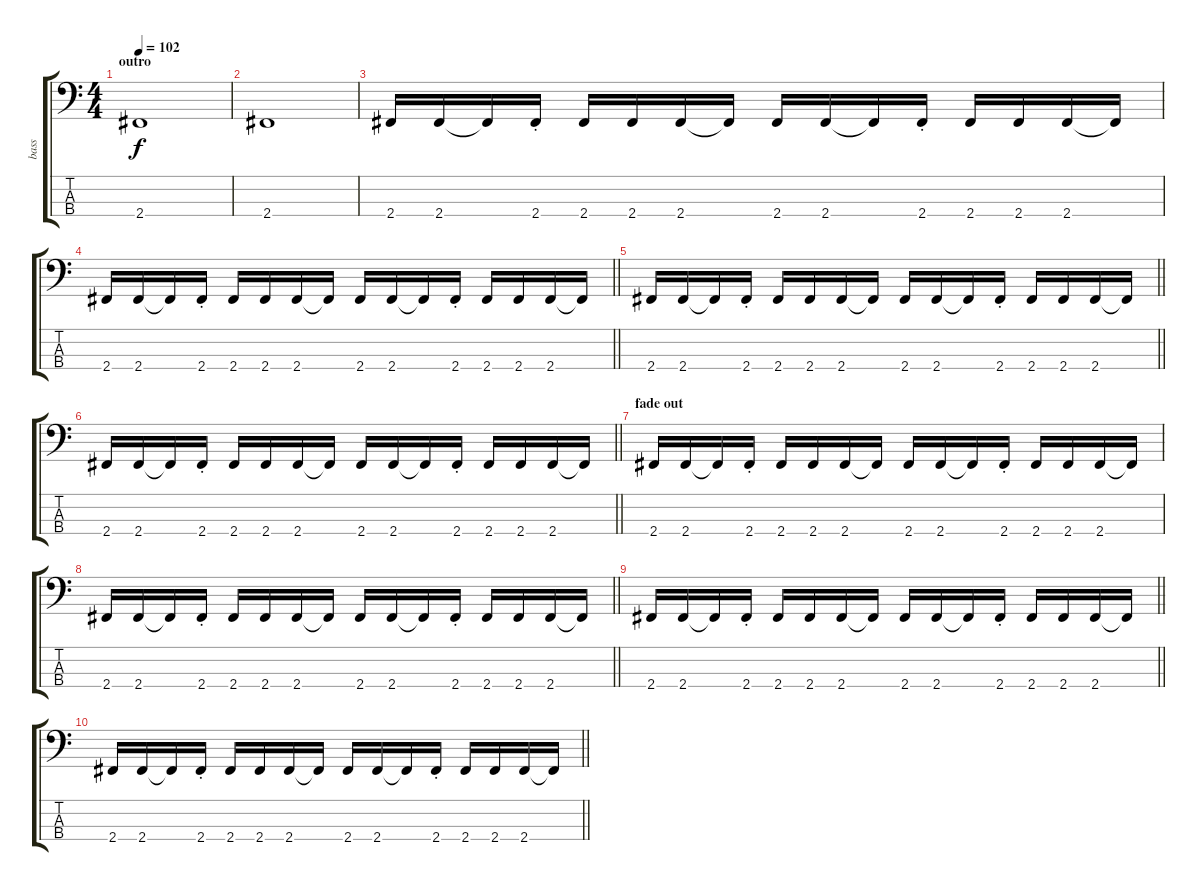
\track ("bass" "bass") {instrument electricbassfinger}
\staff {score tabs}
\tuning (G2 D2 A1 E1) {hide}
\ts (4 4)
\section ("" "outro")
\tempo 102
\clef f4
\ks c
2.4.1{dy f} |
2.4.1 |
2.4.16 2.4.16 2.4{t}.16 2.4{st}.16 2.4.16 2.4.16 2.4.16 2.4{t}.16 2.4.16 2.4.16 2.4{t}.16 2.4{st}.16 2.4.16 2.4.16 2.4.16 2.4{t}.16 |
\barLineRight lightlight
2.4.16 2.4.16 2.4{t}.16 2.4{st}.16 2.4.16 2.4.16 2.4.16 2.4{t}.16 2.4.16 2.4.16 2.4{t}.16 2.4{st}.16 2.4.16 2.4.16 2.4.16 2.4{t}.16 |
\barLineRight lightlight
2.4.16 2.4.16 2.4{t}.16 2.4{st}.16 2.4.16 2.4.16 2.4.16 2.4{t}.16 2.4.16 2.4.16 2.4{t}.16 2.4{st}.16 2.4.16 2.4.16 2.4.16 2.4{t}.16 |
\barLineRight lightlight
2.4.16 2.4.16 2.4{t}.16 2.4{st}.16 2.4.16 2.4.16 2.4.16 2.4{t}.16 2.4.16 2.4.16 2.4{t}.16 2.4{st}.16 2.4.16 2.4.16 2.4.16 2.4{t}.16 |
\section ("" "fade out")
2.4.16 2.4.16 2.4{t}.16 2.4{st}.16 2.4.16 2.4.16 2.4.16 2.4{t}.16 2.4.16 2.4.16 2.4{t}.16 2.4{st}.16 2.4.16 2.4.16 2.4.16 2.4{t}.16 |
\barLineRight lightlight
2.4.16 2.4.16 2.4{t}.16 2.4{st}.16 2.4.16 2.4.16 2.4.16 2.4{t}.16 2.4.16 2.4.16 2.4{t}.16 2.4{st}.16 2.4.16 2.4.16 2.4.16 2.4{t}.16 |
\barLineRight lightlight
2.4.16 2.4.16 2.4{t}.16 2.4{st}.16 2.4.16 2.4.16 2.4.16 2.4{t}.16 2.4.16 2.4.16 2.4{t}.16 2.4{st}.16 2.4.16 2.4.16 2.4.16 2.4{t}.16 |
\barLineRight lightlight
2.4.16 2.4.16 2.4{t}.16 2.4{st}.16 2.4.16 2.4.16 2.4.16 2.4{t}.16 2.4.16 2.4.16 2.4{t}.16 2.4{st}.16 2.4.16 2.4.16 2.4.16 2.4{t}.16
